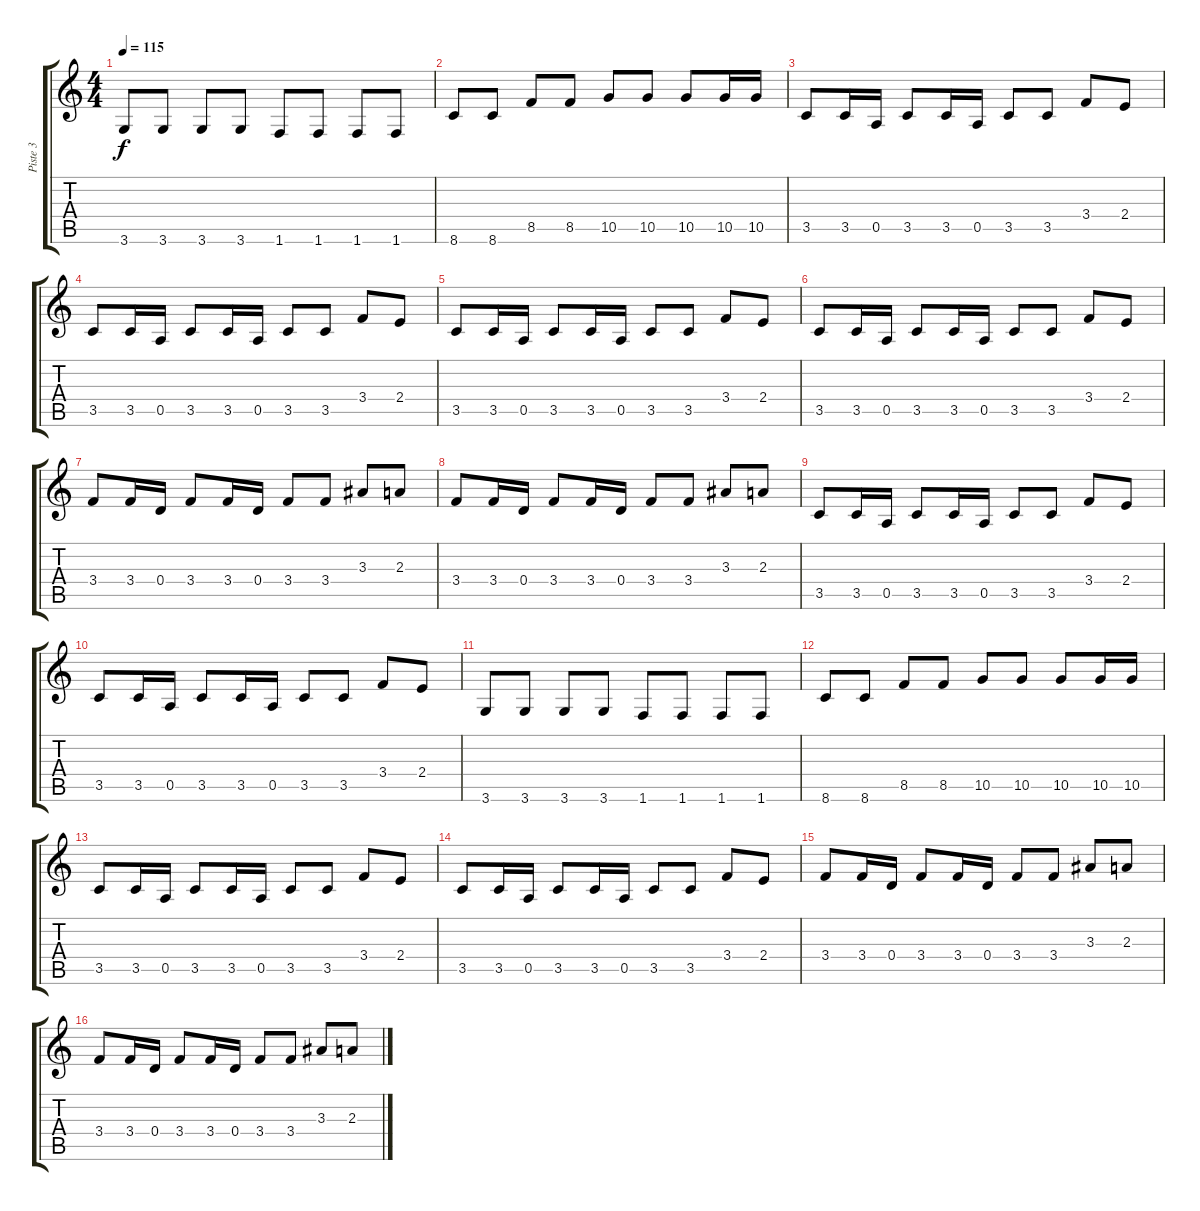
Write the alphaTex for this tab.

\track ("Piste 3" "Piste 3") {instrument electricbassfinger}
\staff {score tabs}
\tuning (E4 B3 G3 D3 A2 E2) {hide}
\ts (4 4)
\tempo 115
\clef g2
\ks c
3.6.8{dy f} 3.6.8 3.6.8 3.6.8 1.6.8 1.6.8 1.6.8 1.6.8 |
8.6.8 8.6.8 8.5.8 8.5.8 10.5.8 10.5.8 10.5.8 10.5.16 10.5.16 |
3.5.8 3.5.16 0.5.16 3.5.8 3.5.16 0.5.16 3.5.8 3.5.8 3.4.8 2.4.8 |
3.5.8 3.5.16 0.5.16 3.5.8 3.5.16 0.5.16 3.5.8 3.5.8 3.4.8 2.4.8 |
3.5.8 3.5.16 0.5.16 3.5.8 3.5.16 0.5.16 3.5.8 3.5.8 3.4.8 2.4.8 |
3.5.8 3.5.16 0.5.16 3.5.8 3.5.16 0.5.16 3.5.8 3.5.8 3.4.8 2.4.8 |
3.4.8 3.4.16 0.4.16 3.4.8 3.4.16 0.4.16 3.4.8 3.4.8 3.3.8 2.3.8 |
3.4.8 3.4.16 0.4.16 3.4.8 3.4.16 0.4.16 3.4.8 3.4.8 3.3.8 2.3.8 |
3.5.8 3.5.16 0.5.16 3.5.8 3.5.16 0.5.16 3.5.8 3.5.8 3.4.8 2.4.8 |
3.5.8 3.5.16 0.5.16 3.5.8 3.5.16 0.5.16 3.5.8 3.5.8 3.4.8 2.4.8 |
3.6.8 3.6.8 3.6.8 3.6.8 1.6.8 1.6.8 1.6.8 1.6.8 |
8.6.8 8.6.8 8.5.8 8.5.8 10.5.8 10.5.8 10.5.8 10.5.16 10.5.16 |
3.5.8 3.5.16 0.5.16 3.5.8 3.5.16 0.5.16 3.5.8 3.5.8 3.4.8 2.4.8 |
3.5.8 3.5.16 0.5.16 3.5.8 3.5.16 0.5.16 3.5.8 3.5.8 3.4.8 2.4.8 |
3.4.8 3.4.16 0.4.16 3.4.8 3.4.16 0.4.16 3.4.8 3.4.8 3.3.8 2.3.8 |
3.4.8 3.4.16 0.4.16 3.4.8 3.4.16 0.4.16 3.4.8 3.4.8 3.3.8 2.3.8
